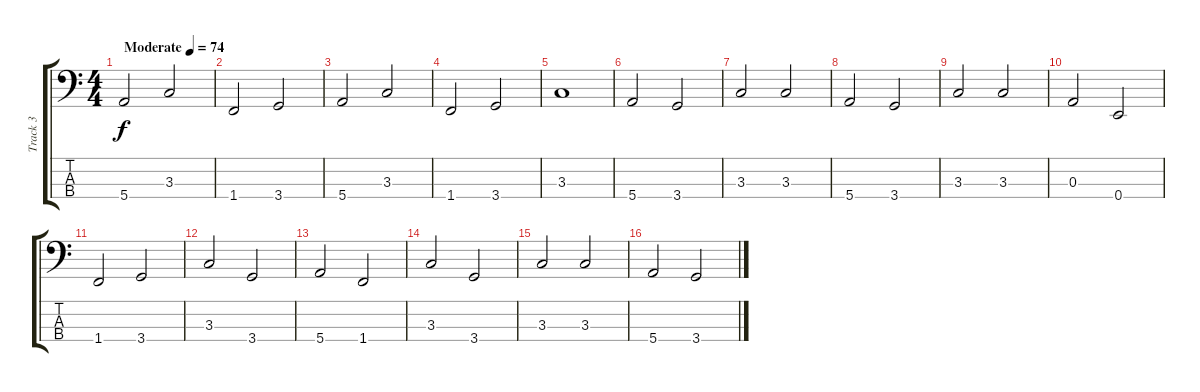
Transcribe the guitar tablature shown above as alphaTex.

\track ("Track 3" "Track 3") {instrument electricbassfinger}
\staff {score tabs}
\tuning (G2 D2 A1 E1) {hide}
\ts (4 4)
\tempo (74 "Moderate")
\clef f4
\ks c
5.4.2{dy f instrument electricbassfinger} 3.3.2 |
1.4.2 3.4.2 |
5.4.2 3.3.2 |
1.4.2 3.4.2 |
3.3.1 |
5.4.2 3.4.2 |
3.3.2 3.3.2 |
5.4.2 3.4.2 |
3.3.2 3.3.2 |
0.3.2 0.4.2 |
1.4.2 3.4.2 |
3.3.2 3.4.2 |
5.4.2 1.4.2 |
3.3.2 3.4.2 |
3.3.2 3.3.2 |
5.4.2 3.4.2
